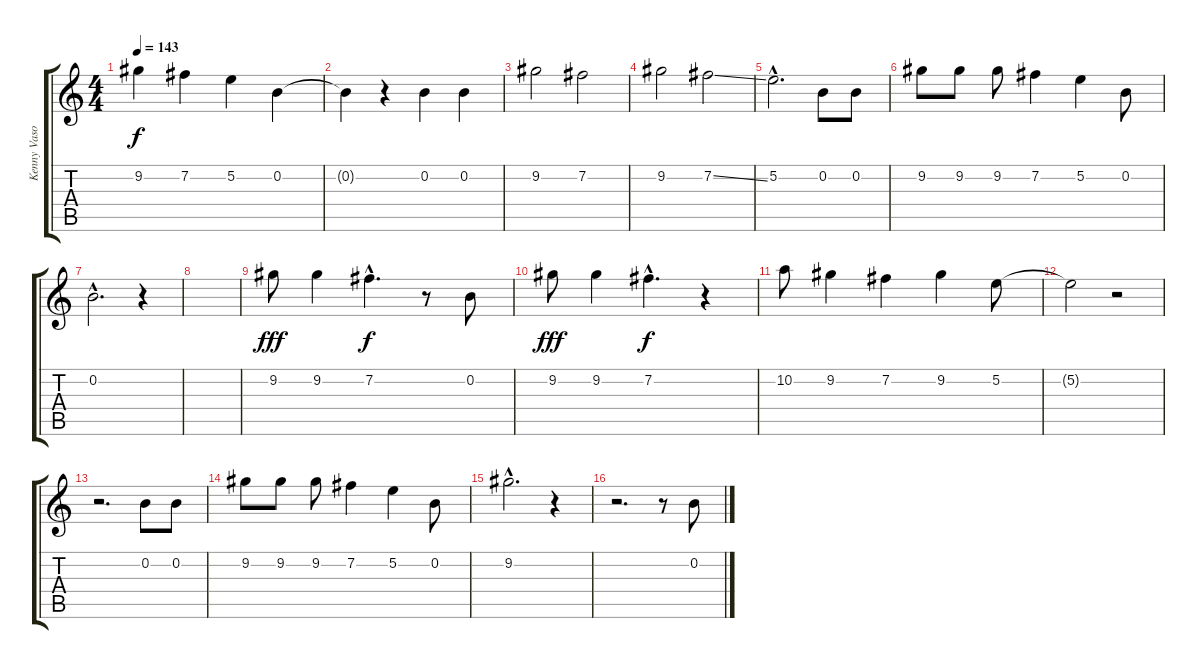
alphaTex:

\track ("Kenny Vasoli - Vocal" "Kenny Vaso") {instrument lead2sawtooth}
\staff {score tabs}
\tuning (E5 B4 G4 D4 A3 E3) {hide}
\ts (4 4)
\tempo 143
\clef g2
\ks c
9.2.4{dy f} 7.2.4 5.2.4 0.2.4 |
0.2{t}.4 r.4 0.2.4 0.2.4 |
9.2.2 7.2.2 |
9.2.2 7.2{ss}.2 |
5.2{hac}.2{d} 0.2.8 0.2.8 |
9.2.8 9.2.8 9.2.8 7.2.4 5.2.4 0.2.8 |
0.2{hac}.2{d} r.4 |
|
9.2.8{dy fff} 9.2.4 7.2{hac}.4{d dy f} r.8 0.2.8 |
9.2.8{dy fff} 9.2.4 7.2{hac}.4{d dy f} r.4 |
10.2.8 9.2.4 7.2.4 9.2.4 5.2.8 |
5.2{t}.2 r.2 |
r.2{d} 0.2.8 0.2.8 |
9.2.8 9.2.8 9.2.8 7.2.4 5.2.4 0.2.8 |
9.2{hac}.2{d} r.4 |
r.2{d} r.8 0.2.8
